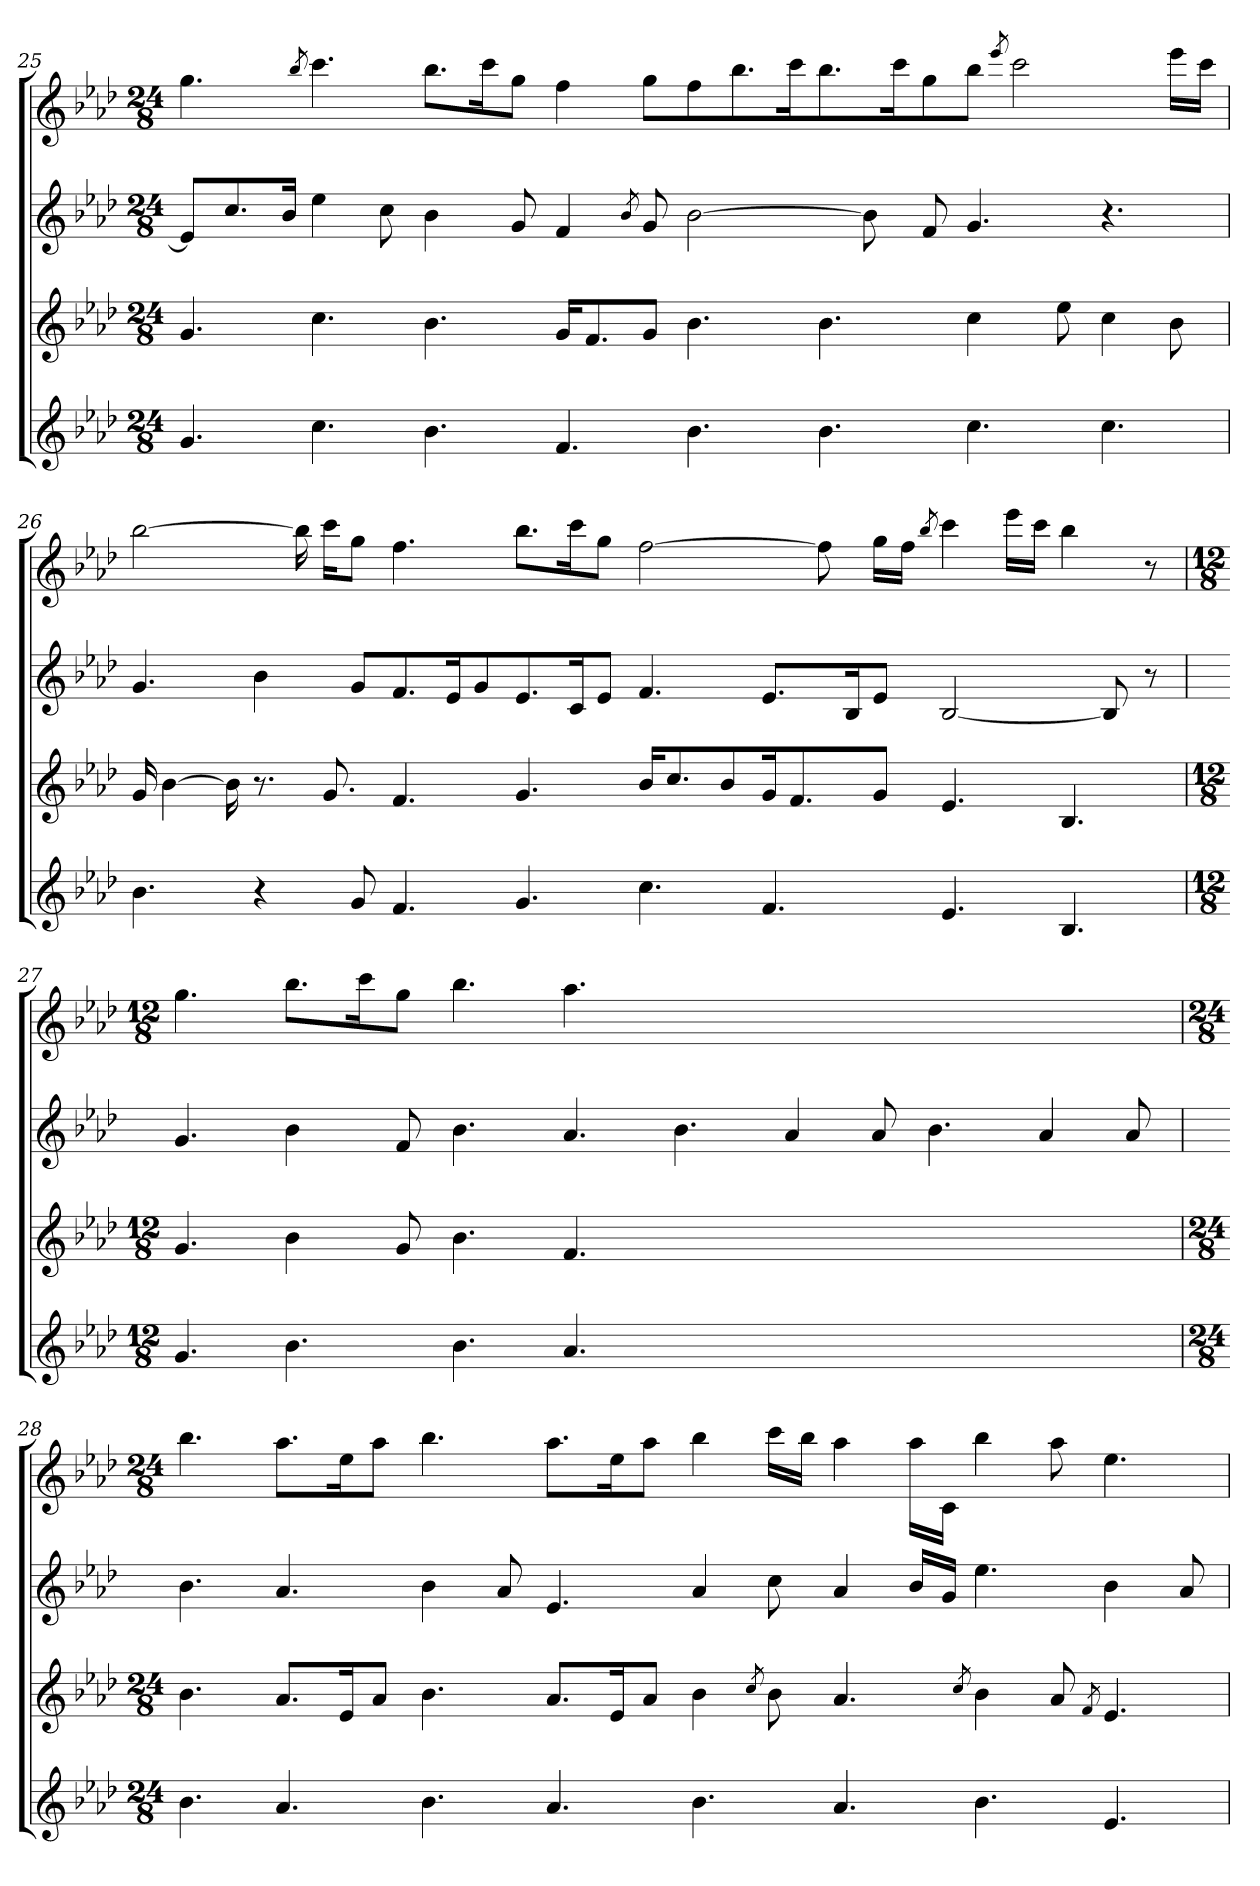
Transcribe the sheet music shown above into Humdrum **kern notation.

**kern	**kern	**kern	**kern
*part4	*part3	*part2	*part1
*staff4	*staff3	*staff2	*staff1
*clefG2	*clefG2	*clefG2	*clefG2
*k[b-e-a-d-]	*k[b-e-a-d-]	*k[b-e-a-d-]	*k[b-e-a-d-]
*M24/8	*M24/8	*M24/8	*M24/8
=25	=25	=25	=25
4.g	4.g	8e-/L]	4.gg
.	.	8.cc/	.
.	.	16b-/Jk	.
.	.	.	8qbb-
4.cc	4.cc	4ee-	4.ccc
.	.	8cc	.
4.b-	4.b-	4b-	8.bb-\L
.	.	.	16ccc\K
.	.	8g	8gg\J
4.f	16g/KL	4f	4ff
.	8.f/	.	.
.	.	8qb-	.
.	8g/J	8g	8gg\L
4.b-	4.b-	[2b-	8ff\
.	.	.	8.bb-\
.	.	.	16ccc\K
4.b-	4.b-	.	8.bb-\
.	.	8b-]	.
.	.	.	16ccc\K
.	.	8f	8gg\
4.cc	4cc	4.g	8bb-\J
.	.	.	8qeee-
.	.	.	2ccc
.	8ee-	.	.
4.cc	4cc	4.r	.
.	8b-	.	16eee-\LL
.	.	.	16ccc\JJ
=26	=26	=26	=26
4.b-	16g	4.g	[2bb-
.	[4b-	.	.
.	16b-]	.	.
4r	8.r	4b-	.
.	.	.	16bb-]
.	8.g	.	16ccc\KL
8g	.	8g/L	8gg\J
4.f	4.f	8.f/	4.ff
.	.	16e-/K	.
.	.	8g/	.
4.g	4.g	8.e-/	8.bb-\L
.	.	16c/K	16ccc\K
.	.	8e-/J	8gg\J
4.cc	16b-/KL	4.f	[2ff
.	8.cc/	.	.
.	8b-/	.	.
4.f	16g/K	8.e-/L	.
.	8.f/	.	.
.	.	.	8ff]
.	.	16B-/K	.
.	8g/J	8e-/J	16gg\LL
.	.	.	16ff\JJ
.	.	.	8qbb-
4.e-	4.e-	[2B-	4ccc
.	.	.	16eee-\LL
.	.	.	16ccc\JJ
4.B-	4.B-	.	4bb-
.	.	8B-]	.
.	.	8r	8r
=27	=27	=27	=27
*M12/8	*M12/8	*	*M12/8
4.g	4.g	4.g	4.gg
4.b-	4b-	4b-	8.bb-\L
.	.	.	16ccc\K
.	8g	8f	8gg\J
4.b-	4.b-	4.b-	4.bb-
4.a-	4.f	4.a-	4.aa-
1.ryy	1.ryy	4.b-	1.ryy
.	.	4a-	.
.	.	8a-	.
.	.	4.b-	.
.	.	4a-	.
.	.	8a-	.
=28	=28	=28	=28
*M24/8	*M24/8	*	*M24/8
4.b-	4.b-	4.b-	4.bb-
4.a-	8.a-/L	4.a-	8.aa-\L
.	16e-/K	.	16ee-\K
.	8a-/J	.	8aa-\J
4.b-	4.b-	4b-	4.bb-
.	.	8a-	.
4.a-	8.a-/L	4.e-	8.aa-\L
.	16e-/K	.	16ee-\K
.	8a-/J	.	8aa-\J
4.b-	4b-	4a-	4bb-
.	8qcc	.	.
.	8b-	8cc	16ccc\LL
.	.	.	16bb-\JJ
4.a-	4.a-	4a-	4aa-
.	.	16b-/LL	16aa-\LL
.	.	16g/JJ	16c\JJ
.	8qcc	.	.
4.b-	4b-	4.ee-	4bb-
.	8a-	.	8aa-
.	8qf	.	.
4.e-	4.e-	4b-	4.ee-
.	.	8a-	.
=	=	=	=
*-	*-	*-	*-
